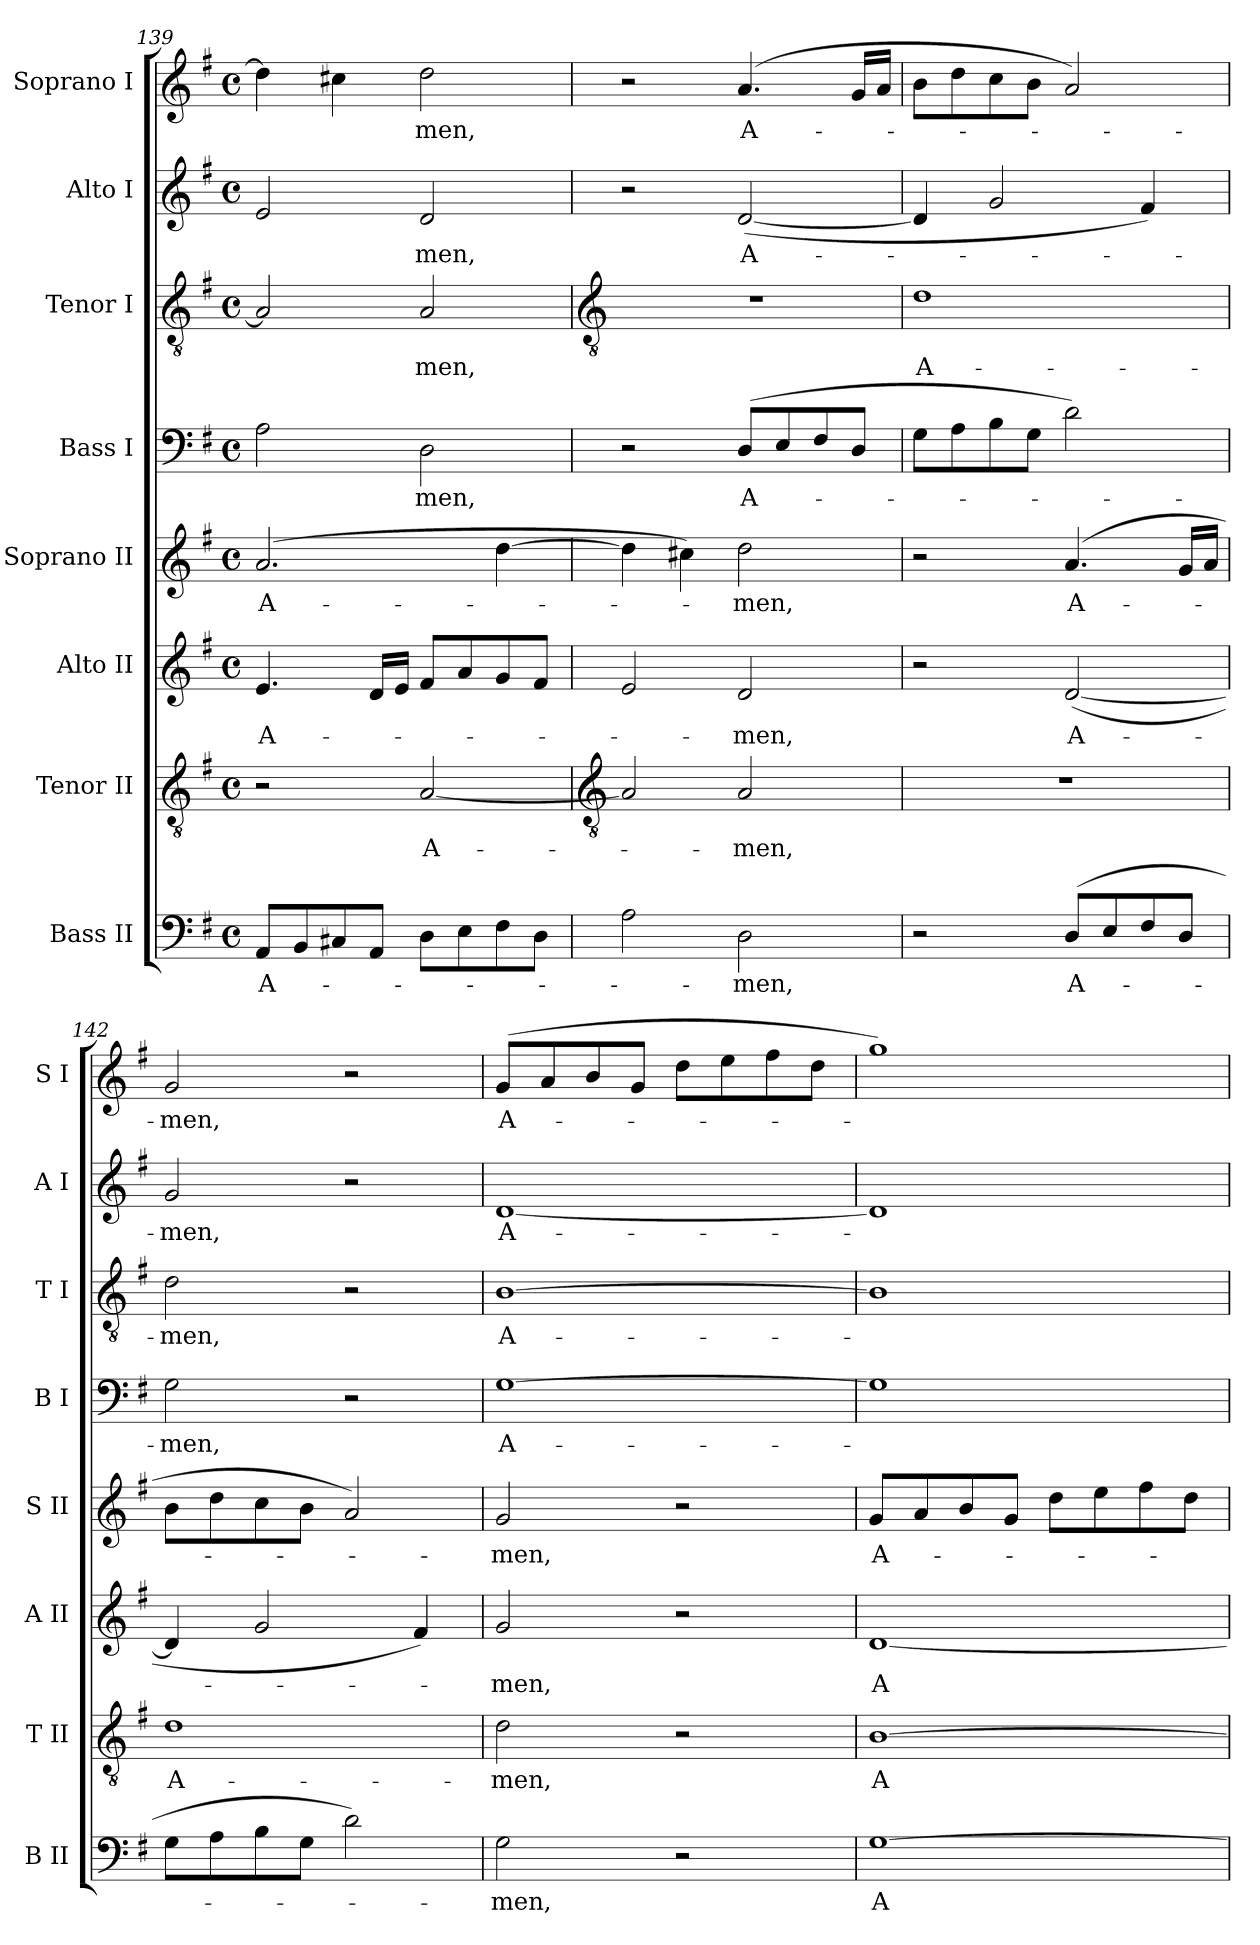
**kern	**text	**kern	**text	**kern	**text	**kern	**text	**kern	**text	**kern	**text	**kern	**text	**kern	**text
*part8	*part8	*part7	*part7	*part6	*part6	*part5	*part5	*part4	*part4	*part3	*part3	*part2	*part2	*part1	*part1
*staff8	*staff8	*staff7	*staff7	*staff6	*staff6	*staff5	*staff5	*staff4	*staff4	*staff3	*staff3	*staff2	*staff2	*staff1	*staff1
*I"Bass II	*	*I"Tenor II	*	*I"Alto II	*	*I"Soprano II	*	*I"Bass I	*	*I"Tenor I	*	*I"Alto I	*	*I"Soprano I	*
*I'B II	*	*I'T II	*	*I'A II	*	*I'S II	*	*I'B I	*	*I'T I	*	*I'A I	*	*I'S I	*
*clefF4	*	*clefGv2	*	*clefG2	*	*clefG2	*	*clefF4	*	*clefGv2	*	*clefG2	*	*clefG2	*
*k[f#]	*	*k[f#]	*	*k[f#]	*	*k[f#]	*	*k[f#]	*	*k[f#]	*	*k[f#]	*	*k[f#]	*
*G:	*	*G:	*	*G:	*	*G:	*	*G:	*	*G:	*	*G:	*	*G:	*
*M4/4	*	*M4/4	*	*M4/4	*	*M4/4	*	*M4/4	*	*M4/4	*	*M4/4	*	*M4/4	*
*met(c)	*	*met(c)	*	*met(c)	*	*met(c)	*	*met(c)	*	*met(c)	*	*met(c)	*	*met(c)	*
=139	=139	=139	=139	=139	=139	=139	=139	=139	=139	=139	=139	=139	=139	=139	=139
!	!LO:LY:b	!	!	!	!LO:LY:b	!	!LO:LY:b	!	!	!	!	!	!	!	!
8AAL	A-	2r	.	4.e	A-	(>2.a	A-	2A	.	2A]	.	2e	.	4dd]	.
8BB	.	.	.	.	.	.	.	.	.	.	.	.	.	.	.
8C#X	.	.	.	.	.	.	.	.	.	.	.	.	.	4cc#X	.
8AAJ	.	.	.	16dLL	.	.	.	.	.	.	.	.	.	.	.
.	.	.	.	16eJJ	.	.	.	.	.	.	.	.	.	.	.
!	!	!	!LO:LY:b	!	!	!	!	!	!LO:LY:b	!	!LO:LY:b	!	!LO:LY:b	!	!LO:LY:b
8DL	.	[2A	A-	8f#L	.	.	.	2D	men,	2A	men,	2d	men,	2dd	men,
8E	.	.	.	8a	.	.	.	.	.	.	.	.	.	.	.
8F#	.	.	.	8g	.	[4dd	.	.	.	.	.	.	.	.	.
8DJ	.	.	.	8f#J	.	.	.	.	.	.	.	.	.	.	.
!!LO:LB:g=z
=140	=140	=140	=140	=140	=140	=140	=140	=140	=140	=140	=140	=140	=140	=140	=140
*	*	*clefGv2	*	*	*	*	*	*	*	*clefGv2	*	*	*	*	*
2A	.	2A]	.	2e	.	4dd]	.	2r	.	1r	.	2r	.	2r	.
.	.	.	.	.	.	4cc#X)	.	.	.	.	.	.	.	.	.
!	!LO:LY:b	!	!LO:LY:b	!	!LO:LY:b	!	!LO:LY:b	!	!LO:LY:b	!	!	!	!LO:LY:b	!	!LO:LY:b
2D	men,	2A	men,	2d	men,	2dd	men,	(>8D/L	A-	.	.	(<[2d	A-	(>4.a	A-
.	.	.	.	.	.	.	.	8E/	.	.	.	.	.	.	.
.	.	.	.	.	.	.	.	8F#/	.	.	.	.	.	.	.
.	.	.	.	.	.	.	.	8D/J	.	.	.	.	.	16gLL	.
.	.	.	.	.	.	.	.	.	.	.	.	.	.	16aJJ	.
=141	=141	=141	=141	=141	=141	=141	=141	=141	=141	=141	=141	=141	=141	=141	=141
!	!	!	!	!	!	!	!	!	!	!	!LO:LY:b	!	!	!	!
2r	.	1r	.	2r	.	2r	.	8GL	.	1d	A-	4d]	.	8bL	.
.	.	.	.	.	.	.	.	8A	.	.	.	.	.	8dd	.
.	.	.	.	.	.	.	.	8B	.	.	.	2g	.	8cc	.
.	.	.	.	.	.	.	.	8GJ	.	.	.	.	.	8bJ	.
!	!LO:LY:b	!	!	!	!LO:LY:b	!	!LO:LY:b	!	!	!	!	!	!	!	!
(>8D/L	A-	.	.	(<[2d	A-	(>4.a	A-	2d)	.	.	.	.	.	2a)	.
8E/	.	.	.	.	.	.	.	.	.	.	.	.	.	.	.
8F#/	.	.	.	.	.	.	.	.	.	.	.	4f#)	.	.	.
8D/J	.	.	.	.	.	16gLL	.	.	.	.	.	.	.	.	.
.	.	.	.	.	.	16aJJ	.	.	.	.	.	.	.	.	.
=142	=142	=142	=142	=142	=142	=142	=142	=142	=142	=142	=142	=142	=142	=142	=142
!	!	!	!LO:LY:b	!	!	!	!	!	!LO:LY:b	!	!LO:LY:b	!	!LO:LY:b	!	!LO:LY:b
8GL	.	1d	A-	4d]	.	8bL	.	2G	men,	2d	-men,	2g	men,	2g	men,
8A	.	.	.	.	.	8dd	.	.	.	.	.	.	.	.	.
8B	.	.	.	2g	.	8cc	.	.	.	.	.	.	.	.	.
8GJ	.	.	.	.	.	8bJ	.	.	.	.	.	.	.	.	.
2d)	.	.	.	.	.	2a)	.	2r	.	2r	.	2r	.	2r	.
.	.	.	.	4f#)	.	.	.	.	.	.	.	.	.	.	.
=143	=143	=143	=143	=143	=143	=143	=143	=143	=143	=143	=143	=143	=143	=143	=143
!	!LO:LY:b	!	!LO:LY:b	!	!LO:LY:b	!	!LO:LY:b	!	!LO:LY:b	!	!LO:LY:b	!	!LO:LY:b	!	!LO:LY:b
2G	men,	2d	-men,	2g	men,	2g	men,	[1G	A-	[1B	A-	[1d	A-	(<8gL	A-
.	.	.	.	.	.	.	.	.	.	.	.	.	.	8a	.
.	.	.	.	.	.	.	.	.	.	.	.	.	.	8b	.
.	.	.	.	.	.	.	.	.	.	.	.	.	.	8gJ	.
2r	.	2r	.	2r	.	2r	.	.	.	.	.	.	.	8ddL	.
.	.	.	.	.	.	.	.	.	.	.	.	.	.	8ee	.
.	.	.	.	.	.	.	.	.	.	.	.	.	.	8ff#	.
.	.	.	.	.	.	.	.	.	.	.	.	.	.	8ddJ	.
=144	=144	=144	=144	=144	=144	=144	=144	=144	=144	=144	=144	=144	=144	=144	=144
!	!LO:LY:b	!	!LO:LY:b	!	!LO:LY:b	!	!LO:LY:b	!	!	!	!	!	!	!	!
[1G	A-	[1B	A-	[1d	A-	8gL	A-	1G]	.	1B]	.	1d]	.	1gg)	.
.	.	.	.	.	.	8a	.	.	.	.	.	.	.	.	.
.	.	.	.	.	.	8b	.	.	.	.	.	.	.	.	.
.	.	.	.	.	.	8gJ	.	.	.	.	.	.	.	.	.
.	.	.	.	.	.	8ddL	.	.	.	.	.	.	.	.	.
.	.	.	.	.	.	8ee	.	.	.	.	.	.	.	.	.
.	.	.	.	.	.	8ff#	.	.	.	.	.	.	.	.	.
.	.	.	.	.	.	8ddJ	.	.	.	.	.	.	.	.	.
=	=	=	=	=	=	=	=	=	=	=	=	=	=	=	=
*-	*-	*-	*-	*-	*-	*-	*-	*-	*-	*-	*-	*-	*-	*-	*-
